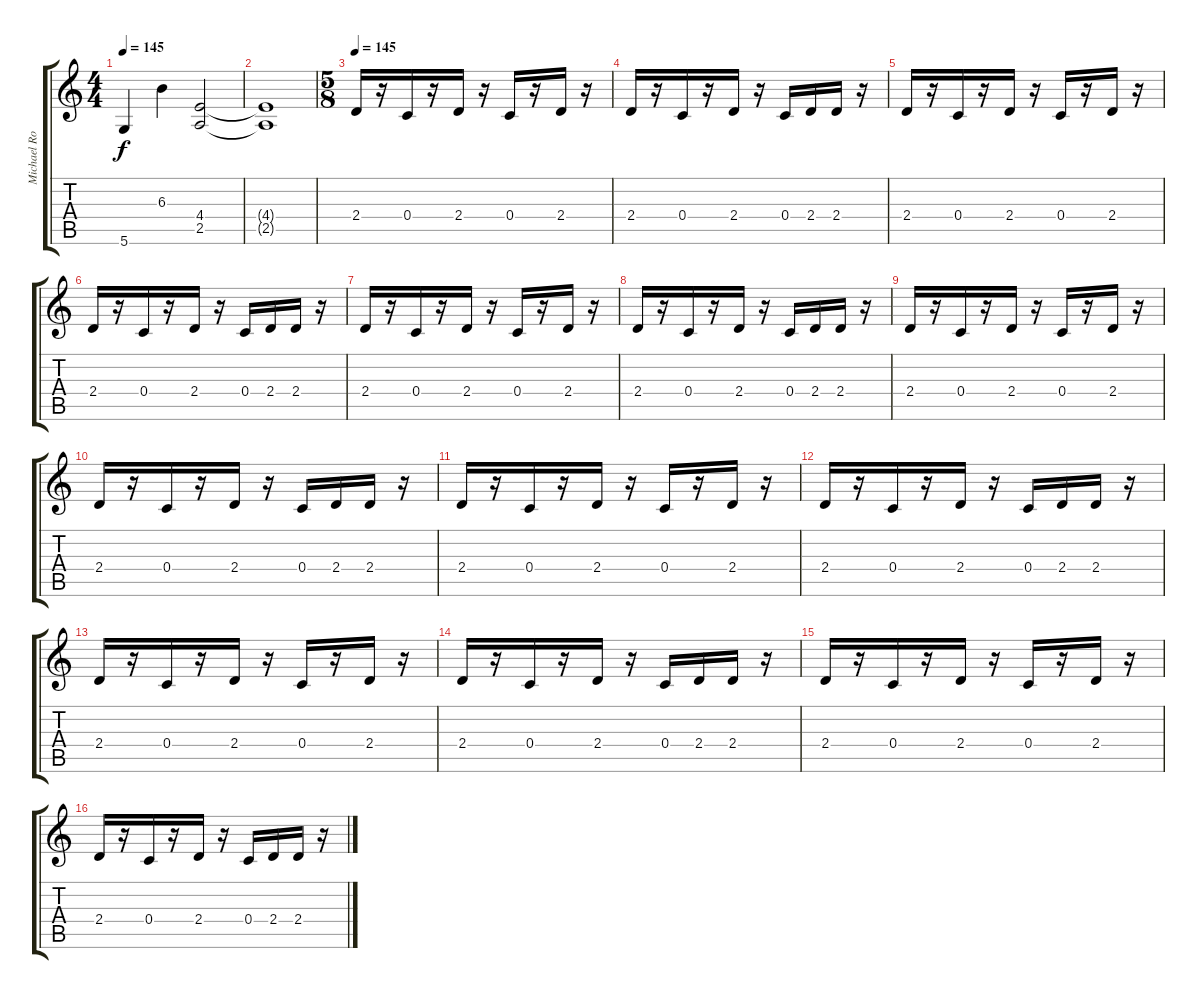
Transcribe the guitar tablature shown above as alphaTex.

\track ("Michael Romeo Lead" "Michael Ro") {instrument distortionguitar}
\staff {score tabs}
\tuning (D4 A3 F3 C3 G2 D2) {hide}
\ts (4 4)
\tempo 145
\clef g2
\ks c
5.6.4{dy f} 6.3.4 (4.4 2.5).2 |
(4.4{t} 2.5{t}).1 |
\ts (5 8)
\tempo 145
2.4.16 r.16 0.4.16 r.16 2.4.16 r.16 0.4.16 r.16 2.4.16 r.16 |
2.4.16 r.16 0.4.16 r.16 2.4.16 r.16 0.4.16 2.4.16 2.4.16 r.16 |
2.4.16 r.16 0.4.16 r.16 2.4.16 r.16 0.4.16 r.16 2.4.16 r.16 |
2.4.16 r.16 0.4.16 r.16 2.4.16 r.16 0.4.16 2.4.16 2.4.16 r.16 |
2.4.16 r.16 0.4.16 r.16 2.4.16 r.16 0.4.16 r.16 2.4.16 r.16 |
2.4.16 r.16 0.4.16 r.16 2.4.16 r.16 0.4.16 2.4.16 2.4.16 r.16 |
2.4.16 r.16 0.4.16 r.16 2.4.16 r.16 0.4.16 r.16 2.4.16 r.16 |
2.4.16 r.16 0.4.16 r.16 2.4.16 r.16 0.4.16 2.4.16 2.4.16 r.16 |
2.4.16 r.16 0.4.16 r.16 2.4.16 r.16 0.4.16 r.16 2.4.16 r.16 |
2.4.16 r.16 0.4.16 r.16 2.4.16 r.16 0.4.16 2.4.16 2.4.16 r.16 |
2.4.16 r.16 0.4.16 r.16 2.4.16 r.16 0.4.16 r.16 2.4.16 r.16 |
2.4.16 r.16 0.4.16 r.16 2.4.16 r.16 0.4.16 2.4.16 2.4.16 r.16 |
2.4.16 r.16 0.4.16 r.16 2.4.16 r.16 0.4.16 r.16 2.4.16 r.16 |
2.4.16 r.16 0.4.16 r.16 2.4.16 r.16 0.4.16 2.4.16 2.4.16 r.16
